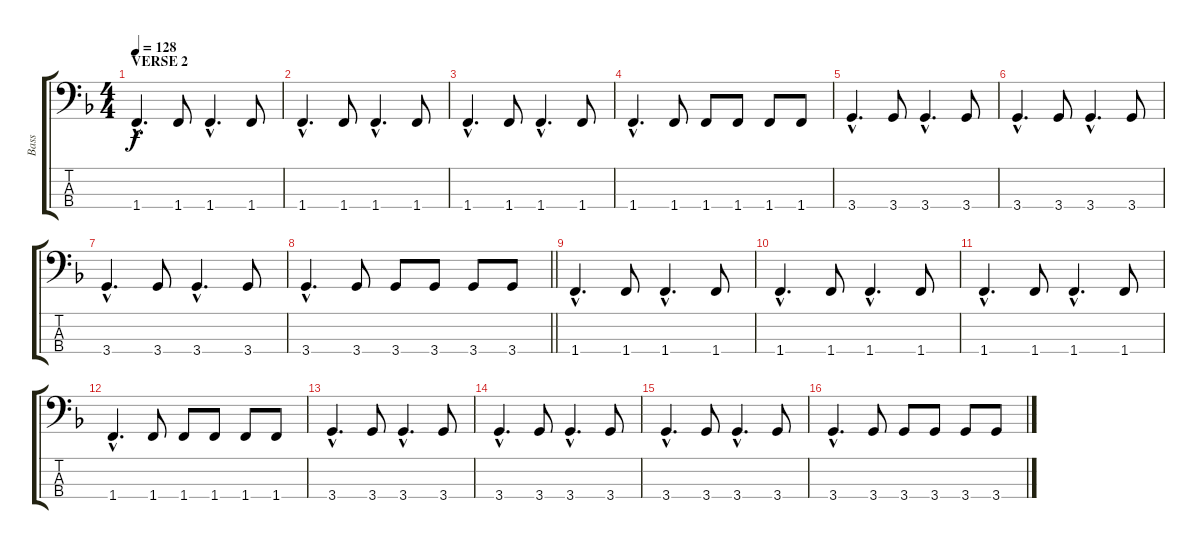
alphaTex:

\track ("Bass" "Bass") {instrument electricbassfinger}
\staff {score tabs}
\tuning (G2 D2 A1 E1) {hide}
\ts (4 4)
\section ("" "VERSE 2")
\tempo 128
\clef f4
\ks f
1.4{hac}.4{d dy f} 1.4.8 1.4{hac}.4{d} 1.4.8 |
1.4{hac}.4{d} 1.4.8 1.4{hac}.4{d} 1.4.8 |
1.4{hac}.4{d} 1.4.8 1.4{hac}.4{d} 1.4.8 |
1.4{hac}.4{d} 1.4.8 1.4.8 1.4.8 1.4.8 1.4.8 |
3.4{hac}.4{d} 3.4.8 3.4{hac}.4{d} 3.4.8 |
3.4{hac}.4{d} 3.4.8 3.4{hac}.4{d} 3.4.8 |
3.4{hac}.4{d} 3.4.8 3.4{hac}.4{d} 3.4.8 |
\barLineRight lightlight
3.4{hac}.4{d} 3.4.8 3.4.8 3.4.8 3.4.8 3.4.8 |
1.4{hac}.4{d} 1.4.8 1.4{hac}.4{d} 1.4.8 |
1.4{hac}.4{d} 1.4.8 1.4{hac}.4{d} 1.4.8 |
1.4{hac}.4{d} 1.4.8 1.4{hac}.4{d} 1.4.8 |
1.4{hac}.4{d} 1.4.8 1.4.8 1.4.8 1.4.8 1.4.8 |
3.4{hac}.4{d} 3.4.8 3.4{hac}.4{d} 3.4.8 |
3.4{hac}.4{d} 3.4.8 3.4{hac}.4{d} 3.4.8 |
3.4{hac}.4{d} 3.4.8 3.4{hac}.4{d} 3.4.8 |
3.4{hac}.4{d} 3.4.8 3.4.8 3.4.8 3.4.8 3.4.8
